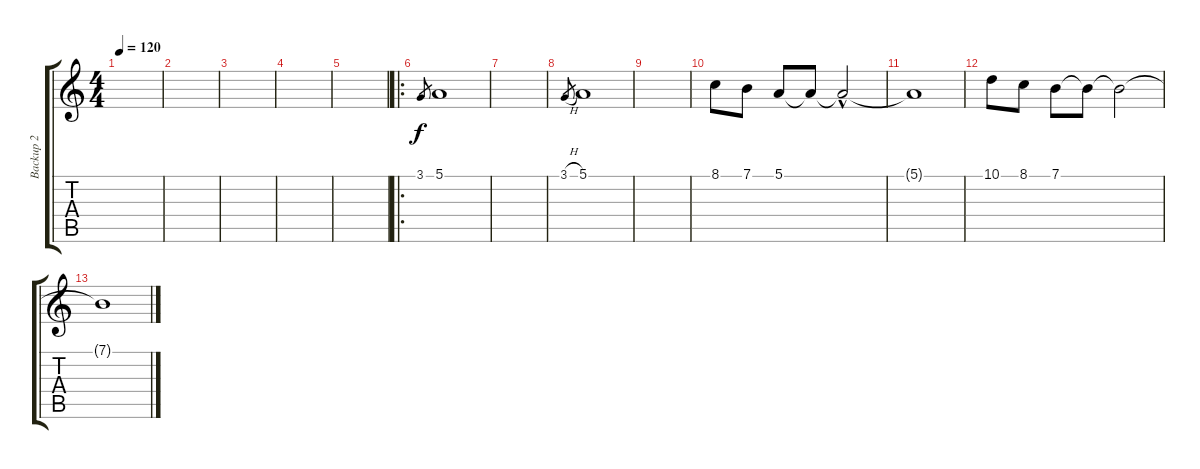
\track ("Backup 2" "Backup 2") {instrument voiceoohs}
\staff {score tabs}
\tuning (E4 B3 G3 D3 A2 E2) {hide}
\ts (4 4)
\tempo 120
\clef g2
\ks c
|
|
|
|
|
\ro
3.1.8{gr} 5.1.1{volume 14 instrument distortionguitar} |
|
3.1{h}.8{gr} 5.1.1{volume 14 instrument distortionguitar} |
|
8.1.8{volume 16 instrument distortionguitar} 7.1.8 5.1.8 5.1{t}.8 5.1{hac t}.2 |
5.1{t}.1 |
10.1.8{volume 14 instrument distortionguitar} 8.1.8 7.1.8 7.1{t}.8 7.1{t}.2 |
7.1{t}.1{volume 12}
